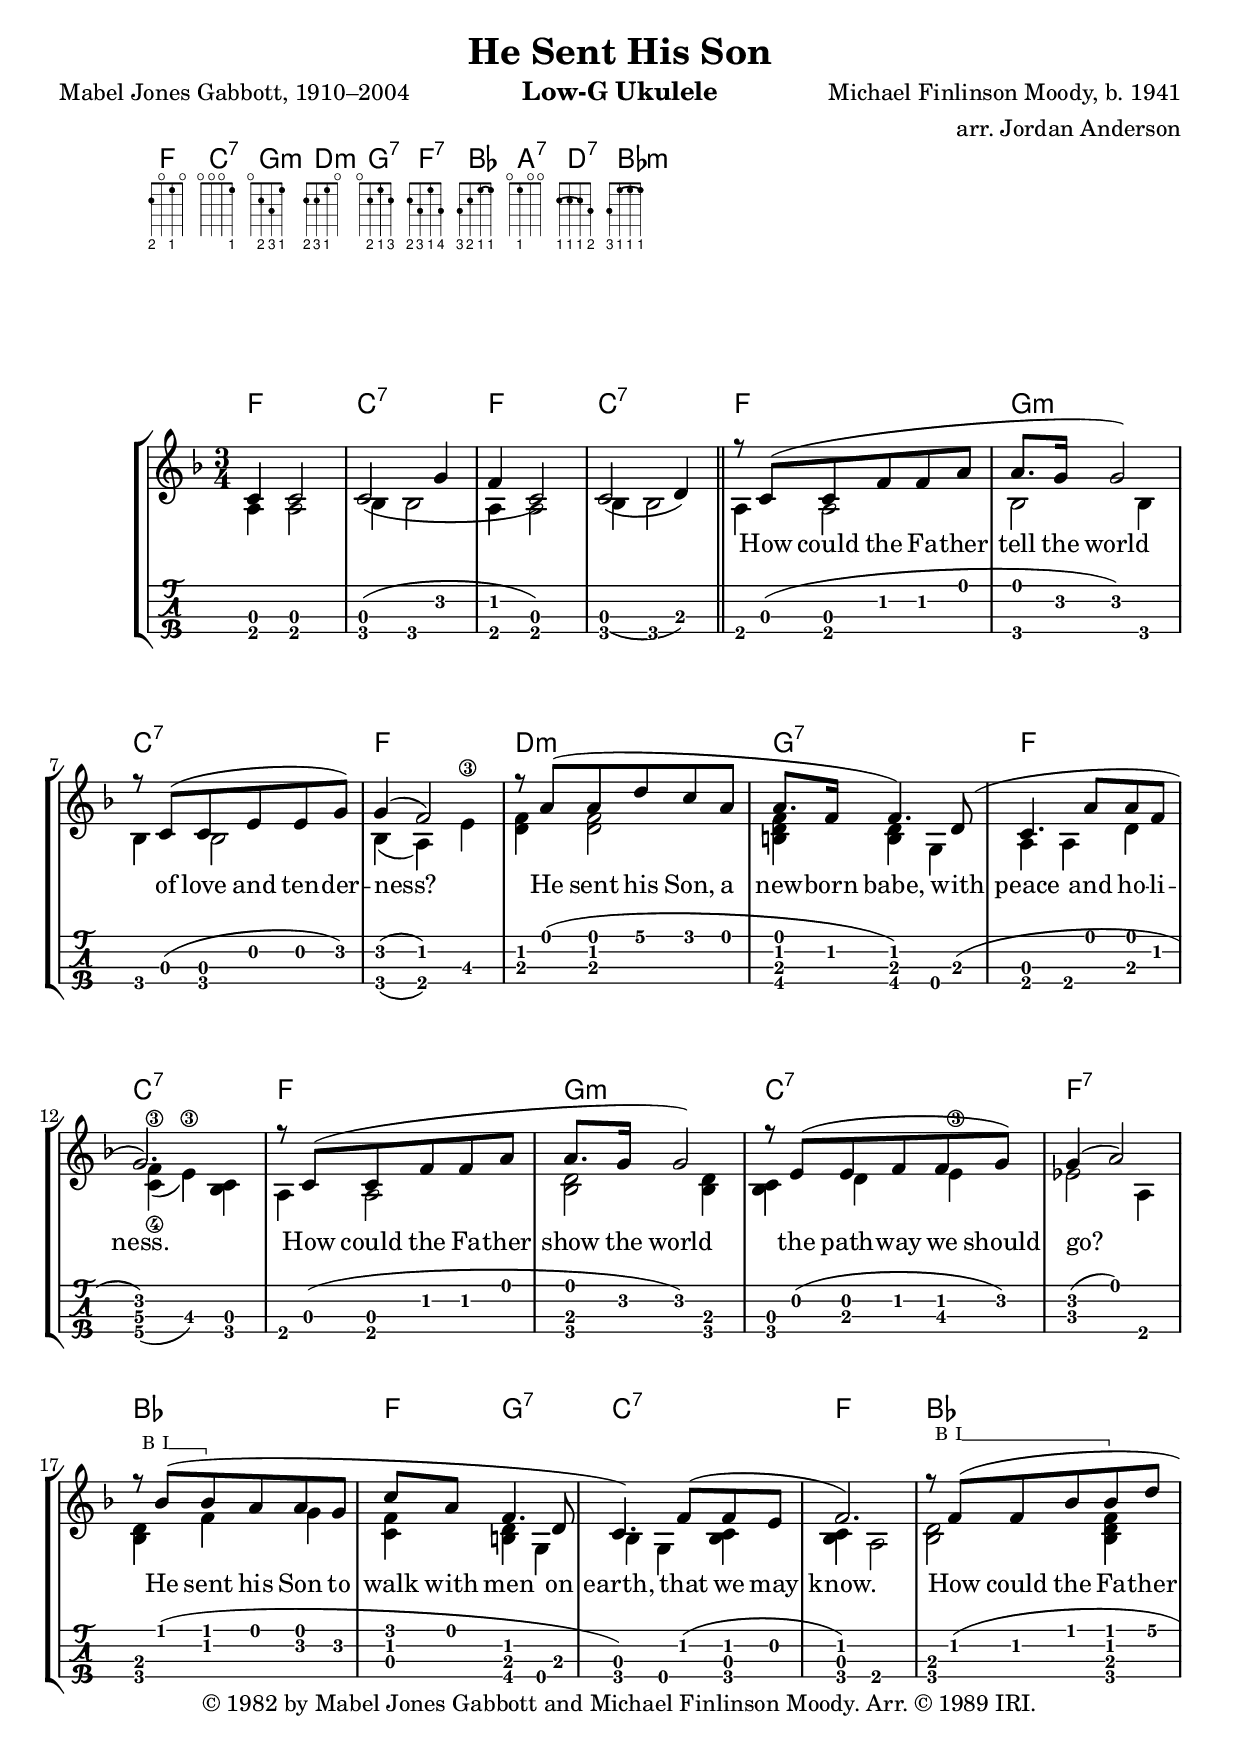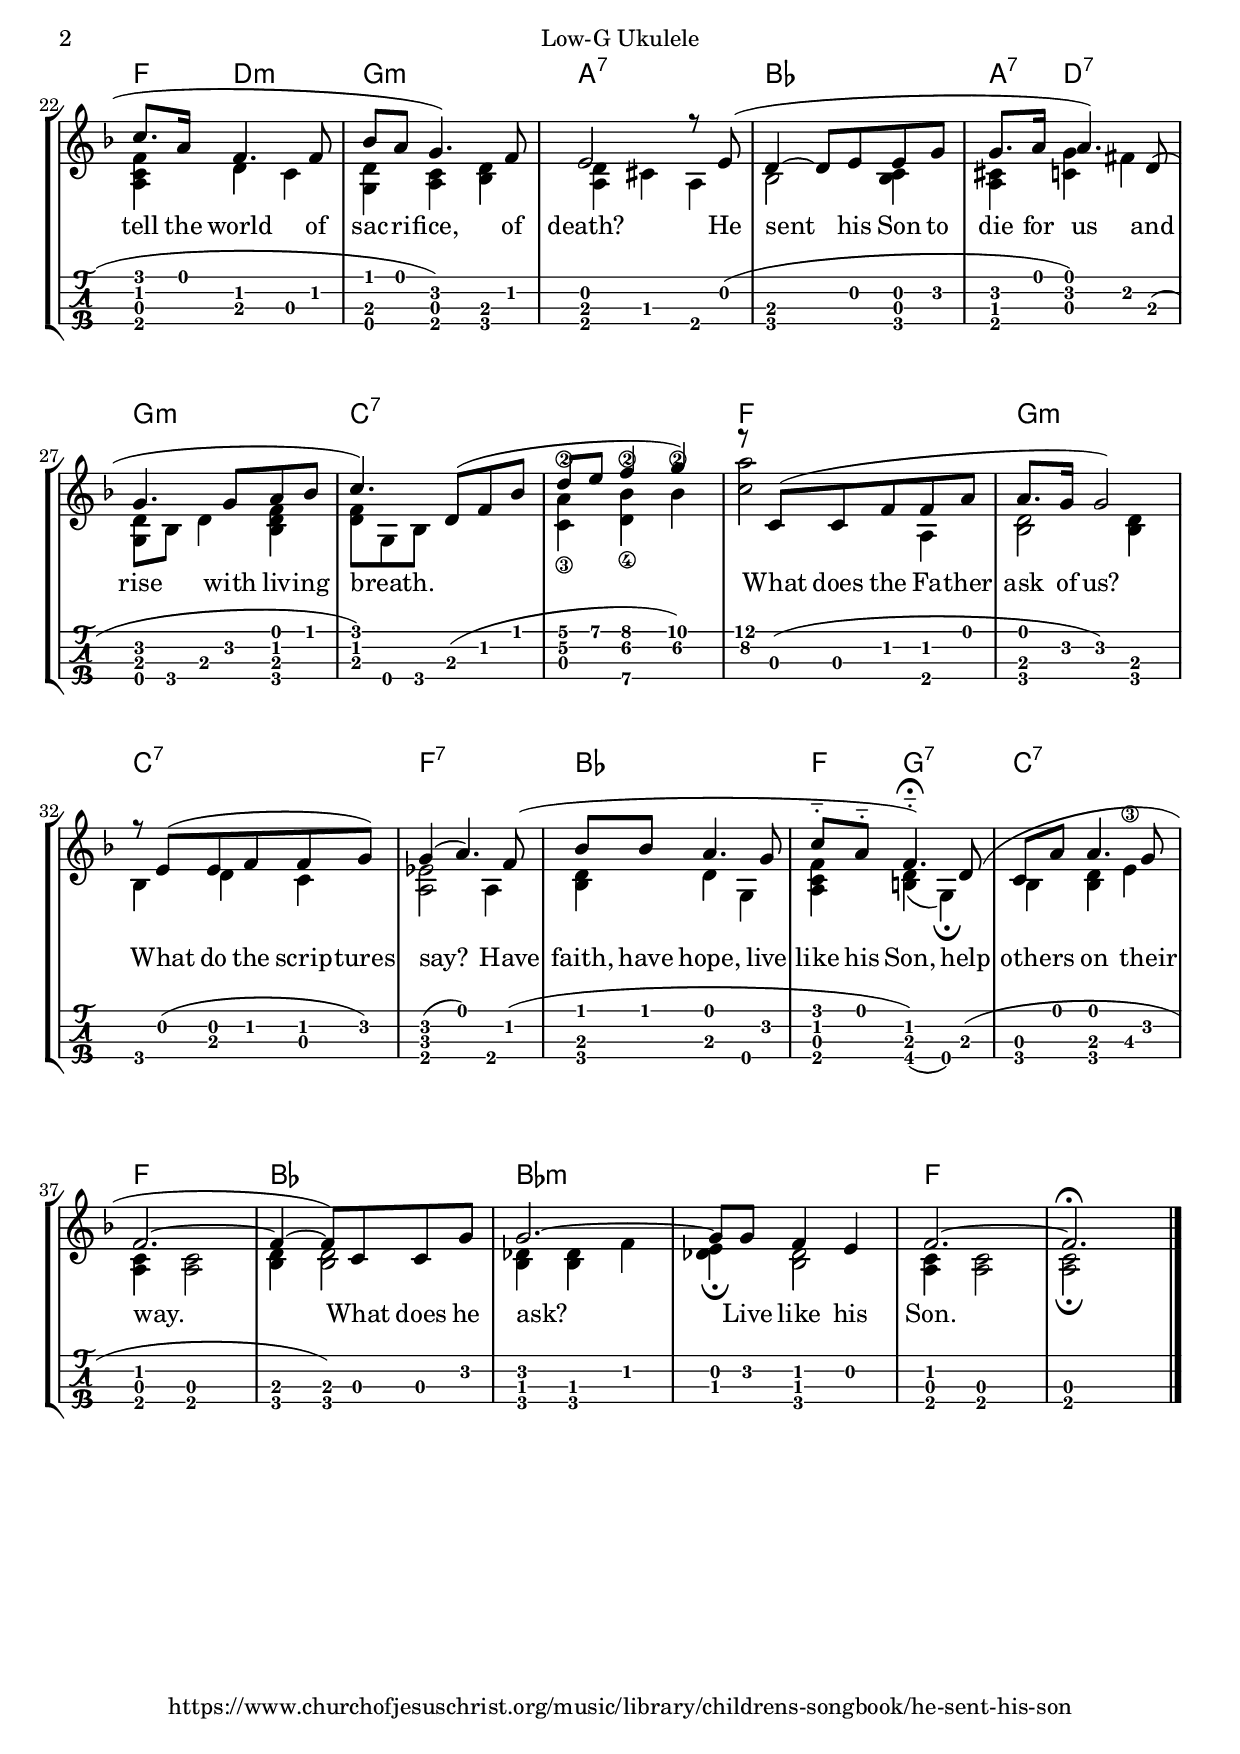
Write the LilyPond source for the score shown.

\version "2.20.0"
\version "2.20.0"
\language "english"
\include "../../lib/barre.ily"
\include "predefined-ukulele-fretboards.ly"

\header {
    title = "He Sent His Son"
    poet = "Mabel Jones Gabbott, 1910–2004"
    composer = "Michael Finlinson Moody, b. 1941"
    arranger = "arr. Jordan Anderson"
    % these appear at bottom of page
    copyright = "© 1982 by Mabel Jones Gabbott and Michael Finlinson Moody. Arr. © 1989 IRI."
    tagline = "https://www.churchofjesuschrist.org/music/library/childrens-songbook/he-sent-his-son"
  }

low-g-ukulele-tuning = \stringTuning <g c' e' a'>

% Chords

TopChords = {
  \chordmode {
    f c:7 g:m d:m g:7 f:7 bf a:7 d:7 bf:m
  }
}

StaffChords = \chordmode {
  f2. c:7 f c:7
  f g:m c:7 f d:m g:7 f c:7 f g:m c:7 f:7
  bf f4 g2:7 c2.:7 f
  bf f4 d2:m g2.:m a:7
  bf a4:7 d2:7 g2.:m c1.:7
  f2. g:m c:7 f:7 bf f4 g2:7 c2.:7 f2. bf bf1.:m f
}

% Main music
intro = {
  c'4 c'2 c' (g'4 f' c'2) c' (d'4) \bar "||"
}

melody = {
  \set melismaBusyProperties = #'()
  s2. s s s
  % How could the Fa -- ther tell the world
  r8 c' (c' f' f' a' a'8. g'16 g'2)
  % of love and ten -- der -- ness?_
  r8 c'8 (c' e' e' g') g'4 (f'2)
  % He sent his Son, a new -- born babe,
  r8 a' (a' d'' c'' a' a'8. f'16 f'4.)
  % with peace and ho -- li -- ness._
  d'8 (c'4. a'8 a' f' g'2.)
  % How could the Fa -- ther show the world
  r8 c' (c' f' f' a' a'8. g'16 g'2)
  % the path -- way we should go?_
  r8 e' (e' f' f' g') g'4 (a'2)
  % He sent his Son to walk with men
  r8 bf'8 (bf' a' a' g' c'' a' f'4.
  % on earth, that we may know._
  d'8 c'4.) f'8 (f'8 e'8 f'2.)
  % How could the Fa -- ther tell the world
  r8 f' (f' bf' bf' d'' c''8. a'16 f'4.
  % of sac -- ri -- fice, of death?
  f'8 bf'8 a' g'4.) f'8 e'2
  % He sent his Son to die for us
  r8 e'8 (d'4~ d'8 e' e' g' g'8. a'16 a'4.)
  % and rise with liv -- ing breath.
  d'8 (g'4. g'8 a' bf' c''4.)
  d'8 (f' bf' d'' e'' f''4 g'')
  % What does the Fa -- ther ask of us?
  r8 c' (c' f' f' a' a'8. g'16 g'2)
  % What do the scrip -- tures say?
  r8 e' (e' f' f' g') g'4 (a'4.)
  % Have faith, have hope,
  f'8 (bf' bf' a'4.
  % live like his Son,
  g'8 c''-_ a'-_ f'4.-_\fermata)
  % help oth -- ers on their way.
  d'8 (c' a' a'4. g'8 f'2.~ f'4~ f'8)
  % What does he ask?
  c' c' g' g'2.~ g'8
  % Live like his Son.
  g' f'4 e'4 f'2.~ f'2.\fermata

  \bar "|."
}
alto = {
  a4 a2 bf4 bf2 a4 a2 bf4 bf2
  % How could the Fa -- ther tell the world
  a4 a2 bf2 bf4
  % of love and ten -- der -- ness?_
  bf4 bf2 bf4 (a4) e'\3
  % He sent his Son, a new -- born babe,
  <f' d'>4  <f' d'>2 <f' d' b>4 <d' b> g
  % with peace and ho -- li -- ness._
  a4 a4 d'4 <f'\3 c'\4> (e'\3) <c' bf>
  % How could the Fa -- ther show the world
  a4 a2 <d' bf>2 <d' bf>4
  % the path -- way we should go?_
  <c' bf>4 d' e'\3 ef'2 a4
  % He sent his Son to walk with men
  \fbarre #"I" { <d' bf>4 f' } g' <f' c'> <d' b> g
  % on earth, that we may know._
  bf g <c' bf> <c' bf> a2
  % How could the Fa -- ther tell the world
  \fbarre #"I" { <d' bf>2  <f' d' bf>4 } <f' c' a> d' c'
  % of sac -- ri -- fice, of death?
  <d' g> <c' a> <d' bf> <d' a> cs' a
  % He sent his Son to die for us
  bf2 <bf c'>4 <cs' a> <g' c'> fs'
  % and rise with liv -- ing breath.
  <d' g>8 bf d'4 <f' d' bf> <f' d'>8 g bf
  s4. <a'\2 c'\3>4 <bf'\2 d'\4> bf'\2
  % What does the Fa -- ther ask of us?
  <a'' c''>2 a4 <d' bf>2 <d' bf>4
  % What do the scrip -- tures say?
  bf d' c' <ef' a>2 a4
  % Have faith, have hope,
  <d' bf> d' g
  % live like his Son,
  <f' c' a> <d' b> (g_\fermata)
  % help oth -- ers on their way.
  bf <d' bf> e'\3 <c' a> <c' a>2
  % What does he ask?
  <d' bf>4 <d' bf>2 <df' bf>4 <df' bf> f' <e' df'>\fermata
  % Live like his Son.
  <df' bf>2 <c' a>4 <c' a>2 <c' a>2\fermata

}

verseOne = \lyricmode {
  How could the Fa -- ther tell the world of love and ten -- der -- ness? _
  He sent his Son, a new -- born babe, with peace and ho -- li -- ness.
  How could the Fa -- ther show the world the path -- way we should go? _
  He sent his Son to walk with men on earth, that we may know.
  How could the Fa -- ther tell the world of sac -- ri -- fice, of death?
  He sent _ his Son to die for us and rise with liv -- ing breath.
  _ _ _ _ _ _ _
  What does the Fa -- ther ask of us? What do the scrip -- tures say? _
  Have faith, have hope, live like his Son, help oth -- ers on their way. _ _
  What does he ask? _ Live like his Son.
}

\header {
      instrument = "Low-G Ukulele"
}

\score {
  <<
    \new ChordNames {
      \TopChords
    }
    \new FretBoards {
      \set Staff.stringTunings = #ukulele-tuning
      \TopChords
    }
  >>
}

\score {
  <<
    \new ChordNames \StaffChords
    \new StaffGroup <<
      \new Staff <<
        \time 3/4
        \clef treble
        \key f \major
        \new Voice { \intro }
        \new Voice = "melodyVoice" { \voiceOne \melody }
        \new Voice { \voiceTwo \alto }
        \new Lyrics \lyricsto "melodyVoice" \verseOne
      >>

      \new TabStaff <<
        \set TabStaff.stringTunings = #low-g-ukulele-tuning
        \absolute <<
          \new TabVoice { \intro }
          \new TabVoice { \voiceOne \melody }
          \new TabVoice { \voiceTwo \alto }
        >>
      >>
    >>
  >>
}
